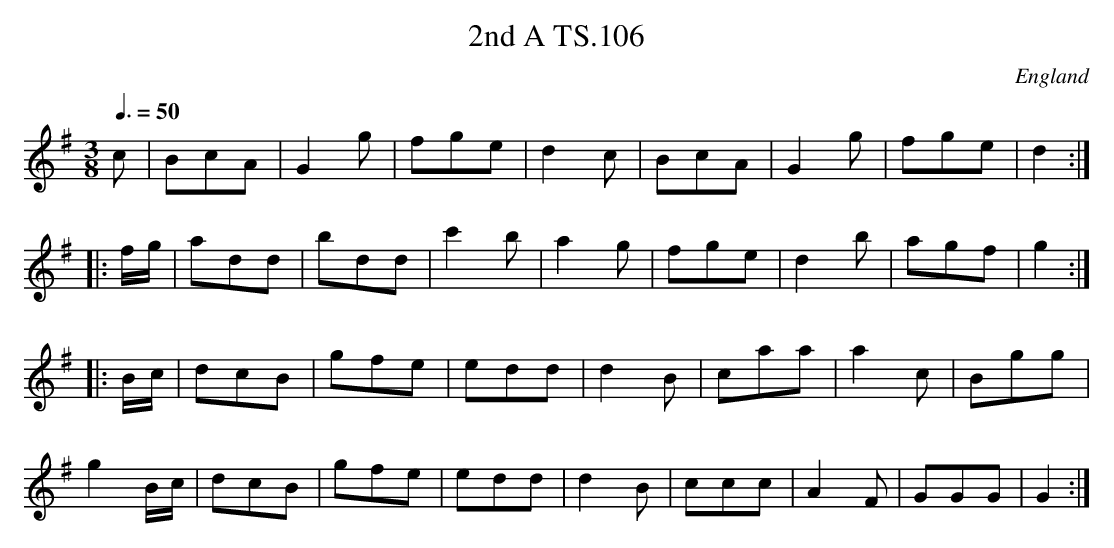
X:1
T:2nd A TS.106
M:3/8
L:1/8
Q:3/8=50
O:England
K:G major
c|BcA|G2g|fge|d2c|BcA|G2g|fge|d2:|!
|:f/g/|add|bdd|c'2b|a2g|fge|d2b|agf|g2:|!
|:B/c/|dcB|gfe|edd|d2B|caa|a2c|Bgg|!
g2B/c/|dcB|gfe|edd|d2B|ccc|A2F|GGG|G2:|]
